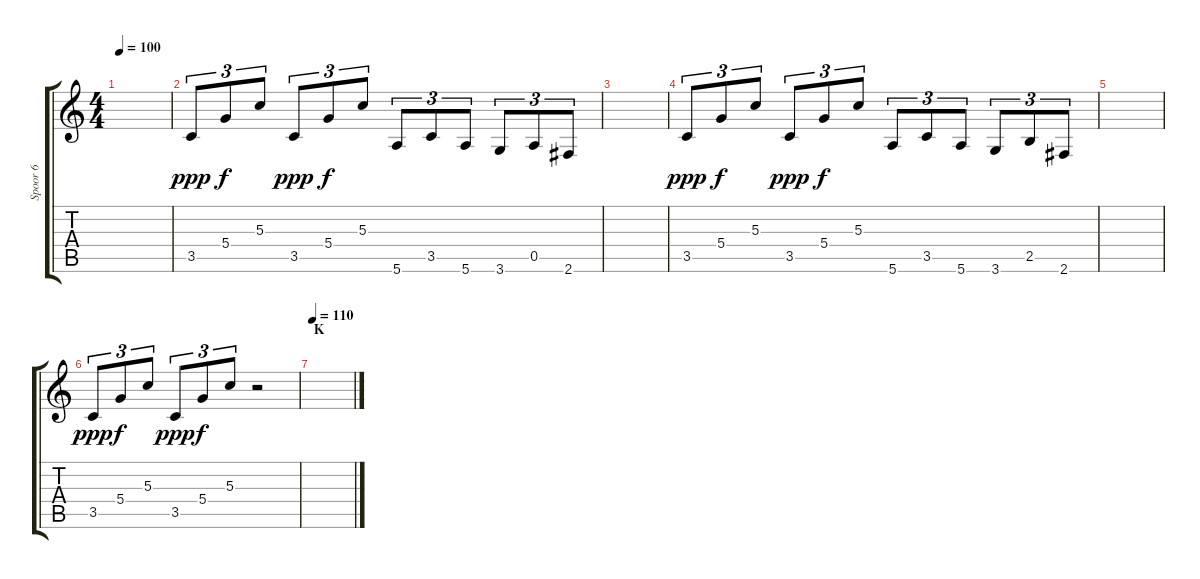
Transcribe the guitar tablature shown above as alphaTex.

\track ("Spoor 6" "Spoor 6") {instrument acousticguitarsteel}
\staff {score tabs}
\tuning (E4 B3 G3 D3 A2 E2) {hide}
\ts (4 4)
\tempo 100
\clef g2
\ks c
|
3.5.8{tu (3 2) dy ppp} 5.4.8{tu (3 2) dy f} 5.3.8{tu (3 2)} 3.5.8{tu (3 2) dy ppp} 5.4.8{tu (3 2) dy f} 5.3.8{tu (3 2)} 5.6.8{tu (3 2)} 3.5.8{tu (3 2)} 5.6.8{tu (3 2)} 3.6.8{tu (3 2)} 0.5.8{tu (3 2)} 2.6.8{tu (3 2)} |
|
3.5.8{tu (3 2) dy ppp} 5.4.8{tu (3 2) dy f} 5.3.8{tu (3 2)} 3.5.8{tu (3 2) dy ppp} 5.4.8{tu (3 2) dy f} 5.3.8{tu (3 2)} 5.6.8{tu (3 2)} 3.5.8{tu (3 2)} 5.6.8{tu (3 2)} 3.6.8{tu (3 2)} 2.5.8{tu (3 2)} 2.6.8{tu (3 2)} |
|
3.5.8{tu (3 2) dy ppp} 5.4.8{tu (3 2) dy f} 5.3.8{tu (3 2)} 3.5.8{tu (3 2) dy ppp} 5.4.8{tu (3 2) dy f} 5.3.8{tu (3 2)} r.2 |
\section ("" "K")
\tempo 110
